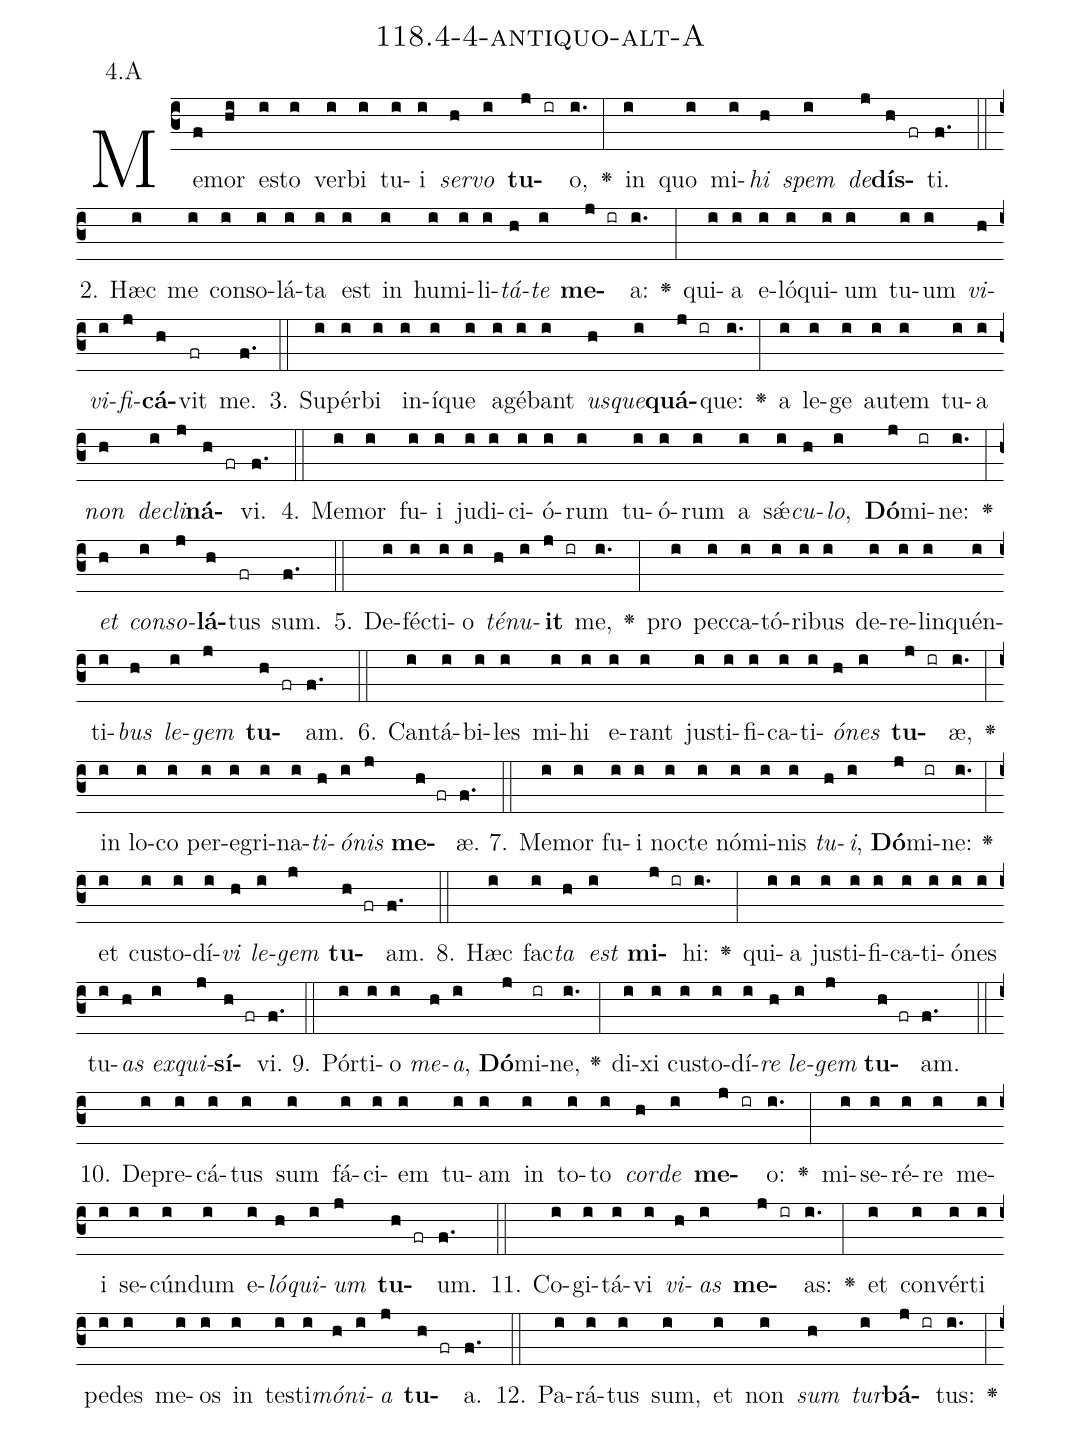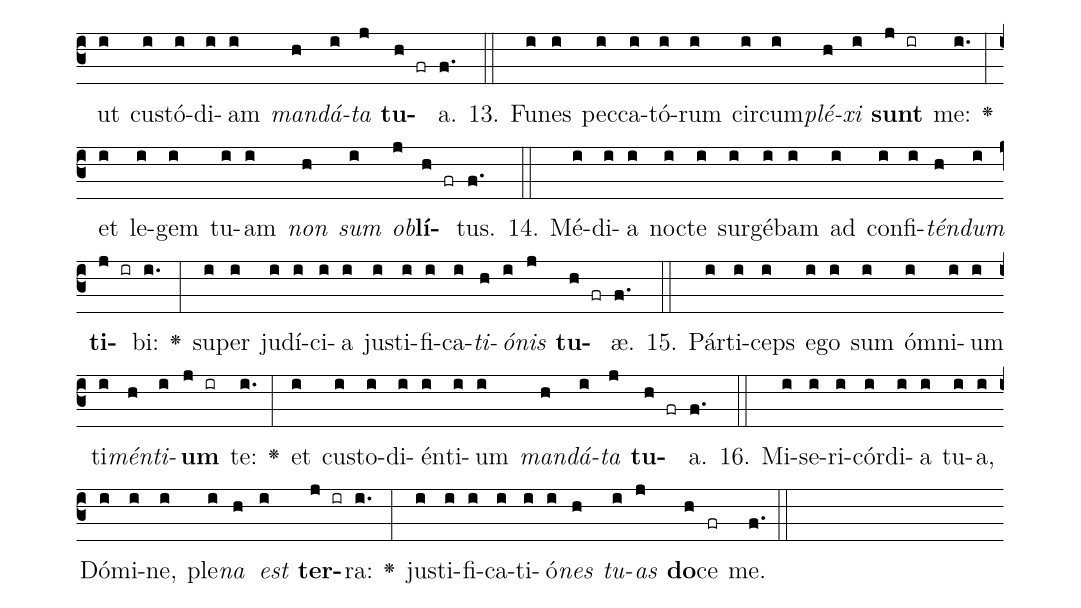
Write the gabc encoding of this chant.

name: 118.4-4-antiquo-alt-A;
annotation: 4.A;
%%
(c3)Me(f)mor(hi) es(i)to(i) ver(i)bi(i) tu(i)i(i) <i>ser</i>(h)<i>vo</i>(i) <b>tu</b>(j ir)o,(i.) <v>\greheightstar</v>(:) in(i) quo(i) mi(i)<i>hi</i>(h) <i>spem</i>(i) <i>de</i>(j)<b>dís</b>(h fr)ti.(f.) (::)
2. Hæc(i) me(i) con(i)so(i)lá(i)ta(i) est(i) in(i) hu(i)mi(i)li(i)<i>tá</i>(h)<i>te</i>(i) <b>me</b>(j ir)a:(i.) <v>\greheightstar</v>(:) qui(i)a(i) e(i)ló(i)qui(i)um(i) tu(i)um(i) <i>vi</i>(h)<i>vi</i>(i)<i>fi</i>(j)<b>cá</b>(h)vit(fr) me.(f.) (::)
3. Su(i)pér(i)bi(i) in(i)í(i)que(i) a(i)gé(i)bant(i) <i>us</i>(h)<i>que</i>(i)<b>quá</b>(j ir)que:(i.) <v>\greheightstar</v>(:) a(i) le(i)ge(i) au(i)tem(i) tu(i)a(i) <i>non</i>(h) <i>de</i>(i)<i>cli</i>(j)<b>ná</b>(h fr)vi.(f.) (::)
4. Me(i)mor(i) fu(i)i(i) ju(i)di(i)ci(i)ó(i)rum(i) tu(i)ó(i)rum(i) a(i) sǽ(i)<i>cu</i>(h)<i>lo</i>,(i) <b>Dó</b>(j)mi(ir)ne:(i.) <v>\greheightstar</v>(:) <i>et</i>(h) <i>con</i>(i)<i>so</i>(j)<b>lá</b>(h)tus(fr) sum.(f.) (::)
5. De(i)féc(i)ti(i)o(i) <i>té</i>(h)<i>nu</i>(i)<b>it</b>(j ir) me,(i.) <v>\greheightstar</v>(:) pro(i) pec(i)ca(i)tó(i)ri(i)bus(i) de(i)re(i)lin(i)quén(i)ti(i)<i>bus</i>(h) <i>le</i>(i)<i>gem</i>(j) <b>tu</b>(h fr)am.(f.) (::)
6. Can(i)tá(i)bi(i)les(i) mi(i)hi(i) e(i)rant(i) jus(i)ti(i)fi(i)ca(i)ti(i)<i>ó</i>(h)<i>nes</i>(i) <b>tu</b>(j ir)æ,(i.) <v>\greheightstar</v>(:) in(i) lo(i)co(i) per(i)e(i)gri(i)na(i)<i>ti</i>(h)<i>ó</i>(i)<i>nis</i>(j) <b>me</b>(h fr)æ.(f.) (::)
7. Me(i)mor(i) fu(i)i(i) noc(i)te(i) nó(i)mi(i)nis(i) <i>tu</i>(h)<i>i</i>,(i) <b>Dó</b>(j)mi(ir)ne:(i.) <v>\greheightstar</v>(:) et(i) cus(i)to(i)dí(i)<i>vi</i>(h) <i>le</i>(i)<i>gem</i>(j) <b>tu</b>(h fr)am.(f.) (::)
8. Hæc(i) fac(i)<i>ta</i>(h) <i>est</i>(i) <b>mi</b>(j ir)hi:(i.) <v>\greheightstar</v>(:) qui(i)a(i) jus(i)ti(i)fi(i)ca(i)ti(i)ó(i)nes(i) tu(i)<i>as</i>(h) <i>ex</i>(i)<i>qui</i>(j)<b>sí</b>(h fr)vi.(f.) (::)
9. Pór(i)ti(i)o(i) <i>me</i>(h)<i>a</i>,(i) <b>Dó</b>(j)mi(ir)ne,(i.) <v>\greheightstar</v>(:) di(i)xi(i) cus(i)to(i)dí(i)<i>re</i>(h) <i>le</i>(i)<i>gem</i>(j) <b>tu</b>(h fr)am.(f.) (::)
10. De(i)pre(i)cá(i)tus(i) sum(i) fá(i)ci(i)em(i) tu(i)am(i) in(i) to(i)to(i) <i>cor</i>(h)<i>de</i>(i) <b>me</b>(j ir)o:(i.) <v>\greheightstar</v>(:) mi(i)se(i)ré(i)re(i) me(i)i(i) se(i)cún(i)dum(i) e(i)<i>ló</i>(h)<i>qui</i>(i)<i>um</i>(j) <b>tu</b>(h fr)um.(f.) (::)
11. Co(i)gi(i)tá(i)vi(i) <i>vi</i>(h)<i>as</i>(i) <b>me</b>(j ir)as:(i.) <v>\greheightstar</v>(:) et(i) con(i)vér(i)ti(i) pe(i)des(i) me(i)os(i) in(i) tes(i)ti(i)<i>mó</i>(h)<i>ni</i>(i)<i>a</i>(j) <b>tu</b>(h fr)a.(f.) (::)
12. Pa(i)rá(i)tus(i) sum,(i) et(i) non(i) <i>sum</i>(h) <i>tur</i>(i)<b>bá</b>(j ir)tus:(i.) <v>\greheightstar</v>(:) ut(i) cus(i)tó(i)di(i)am(i) <i>man</i>(h)<i>dá</i>(i)<i>ta</i>(j) <b>tu</b>(h fr)a.(f.) (::)
13. Fu(i)nes(i) pec(i)ca(i)tó(i)rum(i) cir(i)cum(i)<i>plé</i>(h)<i>xi</i>(i) <b>sunt</b>(j ir) me:(i.) <v>\greheightstar</v>(:) et(i) le(i)gem(i) tu(i)am(i) <i>non</i>(h) <i>sum</i>(i) <i>ob</i>(j)<b>lí</b>(h fr)tus.(f.) (::)
14. Mé(i)di(i)a(i) noc(i)te(i) sur(i)gé(i)bam(i) ad(i) con(i)fi(i)<i>tén</i>(h)<i>dum</i>(i) <b>ti</b>(j ir)bi:(i.) <v>\greheightstar</v>(:) su(i)per(i) ju(i)dí(i)ci(i)a(i) jus(i)ti(i)fi(i)ca(i)<i>ti</i>(h)<i>ó</i>(i)<i>nis</i>(j) <b>tu</b>(h fr)æ.(f.) (::)
15. Pár(i)ti(i)ceps(i) e(i)go(i) sum(i) óm(i)ni(i)um(i) ti(i)<i>mén</i>(h)<i>ti</i>(i)<b>um</b>(j ir) te:(i.) <v>\greheightstar</v>(:) et(i) cus(i)to(i)di(i)én(i)ti(i)um(i) <i>man</i>(h)<i>dá</i>(i)<i>ta</i>(j) <b>tu</b>(h fr)a.(f.) (::)
16. Mi(i)se(i)ri(i)cór(i)di(i)a(i) tu(i)a,(i) Dó(i)mi(i)ne,(i) ple(i)<i>na</i>(h) <i>est</i>(i) <b>ter</b>(j ir)ra:(i.) <v>\greheightstar</v>(:) jus(i)ti(i)fi(i)ca(i)ti(i)ó(i)<i>nes</i>(h) <i>tu</i>(i)<i>as</i>(j) <b>do</b>(h)ce(fr) me.(f.) (::)
